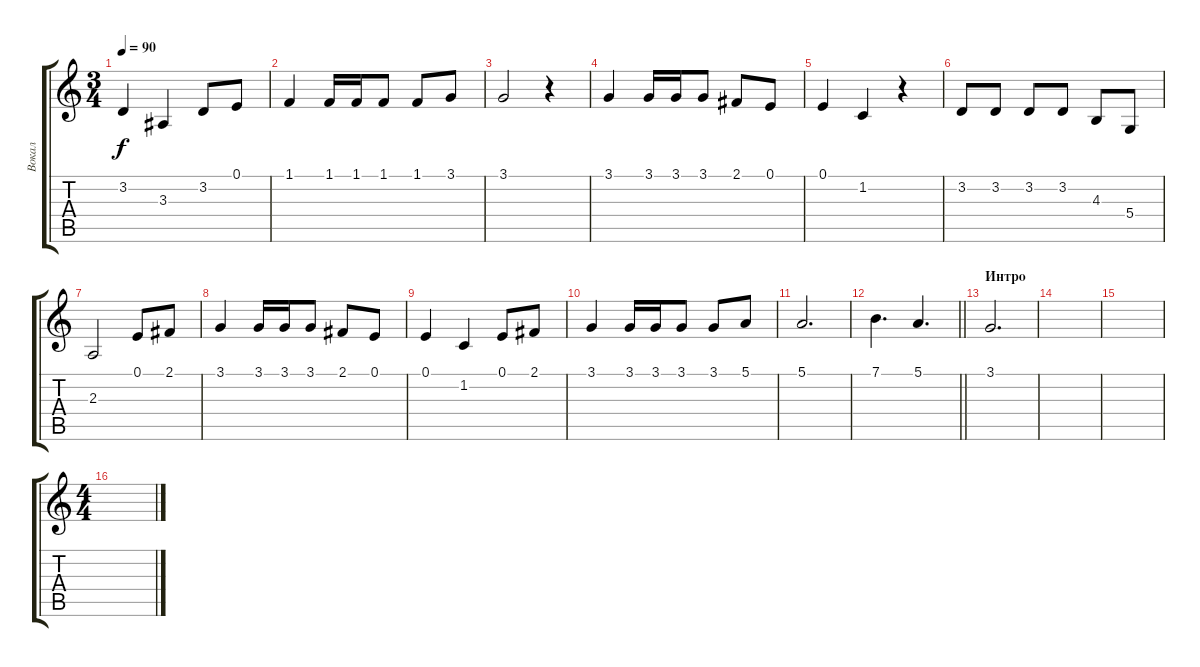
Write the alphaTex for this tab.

\track ("Вокал" "Вокал") {instrument lead6voice}
\staff {score tabs}
\tuning (E4 B3 G3 D3 A2 E2) {hide}
\ts (3 4)
\tempo 90
\clef g2
\ks c
3.2.4{dy f} 3.3.4 3.2.8 0.1.8 |
1.1.4 1.1.16 1.1.16 1.1.8 1.1.8 3.1.8 |
3.1.2 r.4 |
3.1.4 3.1.16 3.1.16 3.1.8 2.1.8 0.1.8 |
0.1.4 1.2.4 r.4 |
3.2.8 3.2.8 3.2.8 3.2.8 4.3.8 5.4.8 |
2.3.2 0.1.8 2.1.8 |
3.1.4 3.1.16 3.1.16 3.1.8 2.1.8 0.1.8 |
0.1.4 1.2.4 0.1.8 2.1.8 |
3.1.4 3.1.16 3.1.16 3.1.8 3.1.8 5.1.8 |
5.1.2{d} |
\barLineRight lightlight
7.1.4{d} 5.1.4{d} |
\section ("" "Интро")
3.1.2{d} |
|
|
\ts (4 4)
